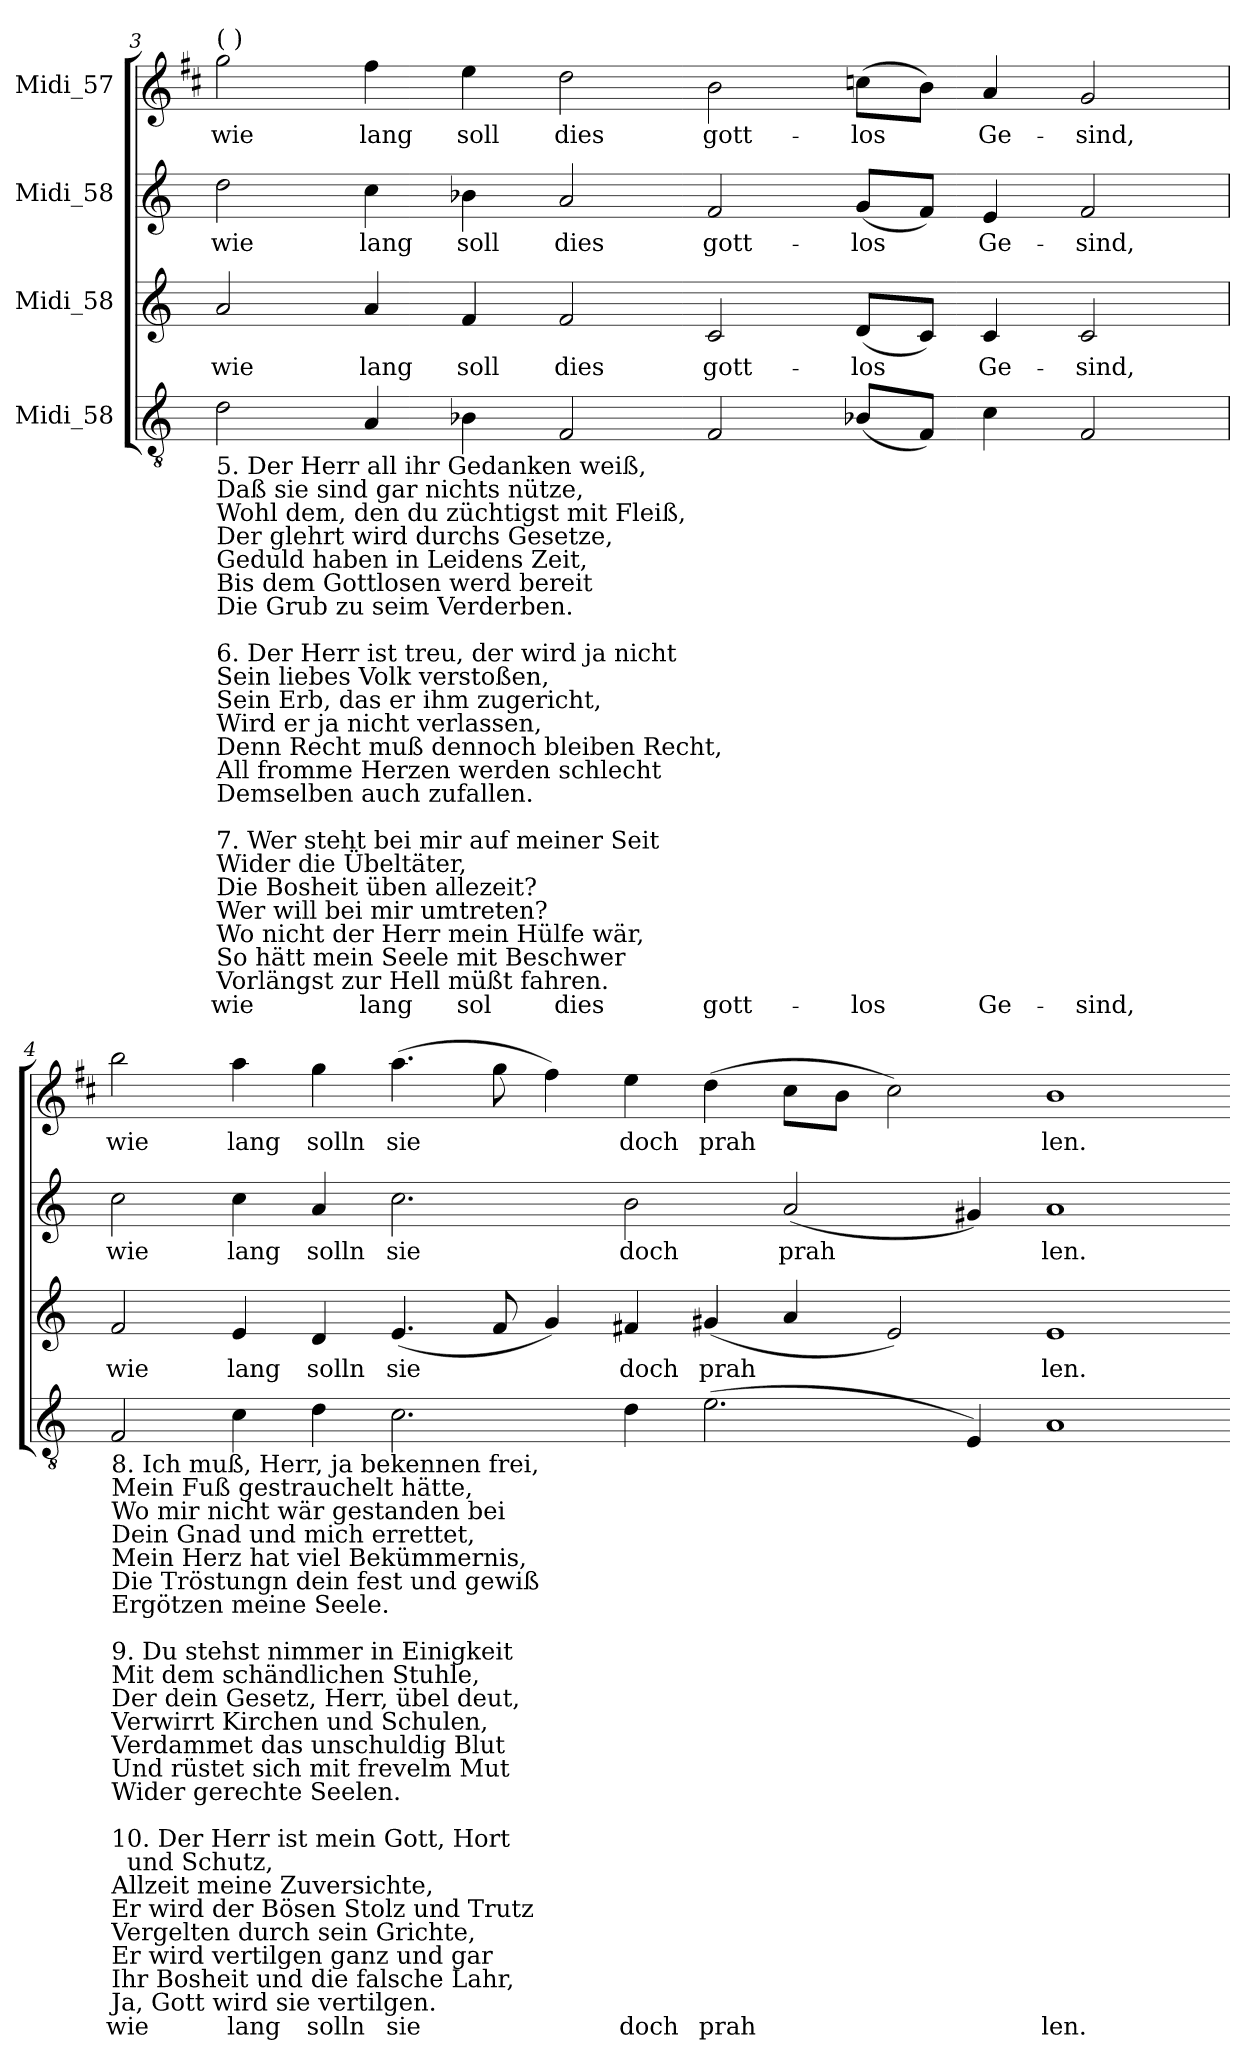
**kern	**text	**kern	**text	**kern	**text	**kern	**text
*part4	*part4	*part3	*part3	*part2	*part2	*part1	*part1
*staff4	*staff4	*staff3	*staff3	*staff2	*staff2	*staff1	*staff1
*I"Midi_58	*	*I"Midi_58	*	*I"Midi_58	*	*I"Midi_57	*
*clefGv2	*	*clefG2	*	*clefG2	*	*clefG2	*
*	*	*	*	*	*	*ITrd1c2	*
*k[]	*	*k[]	*	*k[]	*	*k[]	*
*C:	*	*C:	*	*C:	*	*C:	*
=3	=3	=3	=3	=3	=3	=3	=3
!	!	!	!	!	!	!LO:TX:a:t=(  )	!
!LO:TX:b:t=5. Der Herr all ihr Gedanken weiß,\nDaß sie sind gar nichts nütze,\nWohl dem, den du züchtigst mit Fleiß,\nDer glehrt wird durchs Gesetze,\nGeduld haben in Leidens Zeit,\nBis dem Gottlosen werd bereit\nDie Grub zu seim Verderben.\n\n6. Der Herr ist treu, der wird ja nicht\nSein liebes Volk verstoßen,\nSein Erb, das er ihm zugericht,\nWird er ja nicht verlassen,\nDenn Recht muß dennoch bleiben Recht,\nAll fromme Herzen werden schlecht\nDemselben auch zufallen.\n\n7. Wer steht bei mir auf meiner Seit\nWider die Übeltäter,\nDie Bosheit üben allezeit?\nWer will bei mir umtreten?\nWo nicht der Herr mein Hülfe wär,\nSo hätt mein Seele mit Beschwer\nVorlängst zur Hell müßt fahren.	!	!	!	!	!	!	!
!	!LO:LY:b	!	!LO:LY:b	!	!LO:LY:b	!	!LO:LY:b
2d	wie	2a	wie	2dd	wie	2ff	wie
!	!LO:LY:b	!	!LO:LY:b	!	!LO:LY:b	!	!LO:LY:b
4A	lang	4a	lang	4cc	lang	4ee	lang
!	!LO:LY:b	!	!LO:LY:b	!	!LO:LY:b	!	!LO:LY:b
4B-X	sol	4f	soll	4b-X	soll	4dd	soll
!	!LO:LY:b	!	!LO:LY:b	!	!LO:LY:b	!	!LO:LY:b
2F	dies	2f	dies	2a	dies	2cc	dies
!	!LO:LY:b	!	!LO:LY:b	!	!LO:LY:b	!	!LO:LY:b
2F	gott-	2c	gott-	2f	gott-	2a	gott-
!	!LO:LY:b	!	!LO:LY:b	!	!LO:LY:b	!	!LO:LY:b
(8B-XL	-los	(<8dL	-los	(<8gL	-los	(<8b-XL	-los
8FJ)	.	8cJ)	.	8fJ)	.	8aJ)	.
!	!LO:LY:b	!	!LO:LY:b	!	!LO:LY:b	!	!LO:LY:b
4c	Ge-	4c	Ge-	4e	Ge-	4g	Ge-
!	!LO:LY:b	!	!LO:LY:b	!	!LO:LY:b	!	!LO:LY:b
2F	-sind,	2c	-sind,	2f	-sind,	2f	-sind,
=4	=4	=4	=4	=4	=4	=4	=4
!LO:TX:b:t=8. Ich muß, Herr, ja bekennen frei,\nMein Fuß gestrauchelt hätte,\nWo mir nicht wär gestanden bei\nDein Gnad und mich errettet,\nMein Herz hat viel Bekümmernis,\nDie Tröstungn dein fest und gewiß\nErgötzen meine Seele.\n\n9. Du stehst nimmer in Einigkeit\nMit dem schändlichen Stuhle,\nDer dein Gesetz, Herr, übel deut,\nVerwirrt Kirchen und Schulen,\nVerdammet das unschuldig Blut\nUnd rüstet sich mit frevelm Mut\nWider gerechte Seelen.\n\n10. Der Herr ist mein Gott, Hort\n                                  und Schutz,\nAllzeit meine Zuversichte,\nEr wird der Bösen Stolz und Trutz\nVergelten durch sein Grichte,\nEr wird vertilgen ganz und gar\nIhr Bosheit und die falsche Lahr,\nJa, Gott wird sie vertilgen.	!	!	!	!	!	!	!
!	!LO:LY:b	!	!LO:LY:b	!	!LO:LY:b	!	!LO:LY:b
2F	wie	2f	wie	2cc	wie	2aa	wie
!	!LO:LY:b	!	!LO:LY:b	!	!LO:LY:b	!	!LO:LY:b
4c	lang	4e	lang	4cc	lang	4gg	lang
!	!LO:LY:b	!	!LO:LY:b	!	!LO:LY:b	!	!LO:LY:b
4d	solln	4d	solln	4a	solln	4ff	solln
!	!LO:LY:b	!	!LO:LY:b	!	!LO:LY:b	!	!LO:LY:b
2.c	sie	(>4.e	sie	2.cc	sie	(>4.gg	sie
.	.	8f	.	.	.	8ff	.
.	.	4g)	.	.	.	4ee)	.
!	!LO:LY:b	!	!LO:LY:b	!	!LO:LY:b	!	!LO:LY:b
4d	doch	4f#X	doch	2b	doch	4dd	doch
!	!LO:LY:b	!	!LO:LY:b	!	!	!	!LO:LY:b
(>2.e	prah	(>4g#X	prah	.	.	(>4cc	prah
!	!	!	!	!	!LO:LY:b	!	!
.	.	4a	.	(>2a	prah	8bL	.
.	.	.	.	.	.	8aJ	.
.	.	2e)	.	.	.	2b)	.
4E)	.	.	.	4g#X)	.	.	.
!	!LO:LY:b	!	!LO:LY:b	!	!LO:LY:b	!	!LO:LY:b
1A	len.	1e	len.	1a	len.	1a	len.
=-	=-	=-	=-	=-	=-	=-	=-
*-	*-	*-	*-	*-	*-	*-	*-
